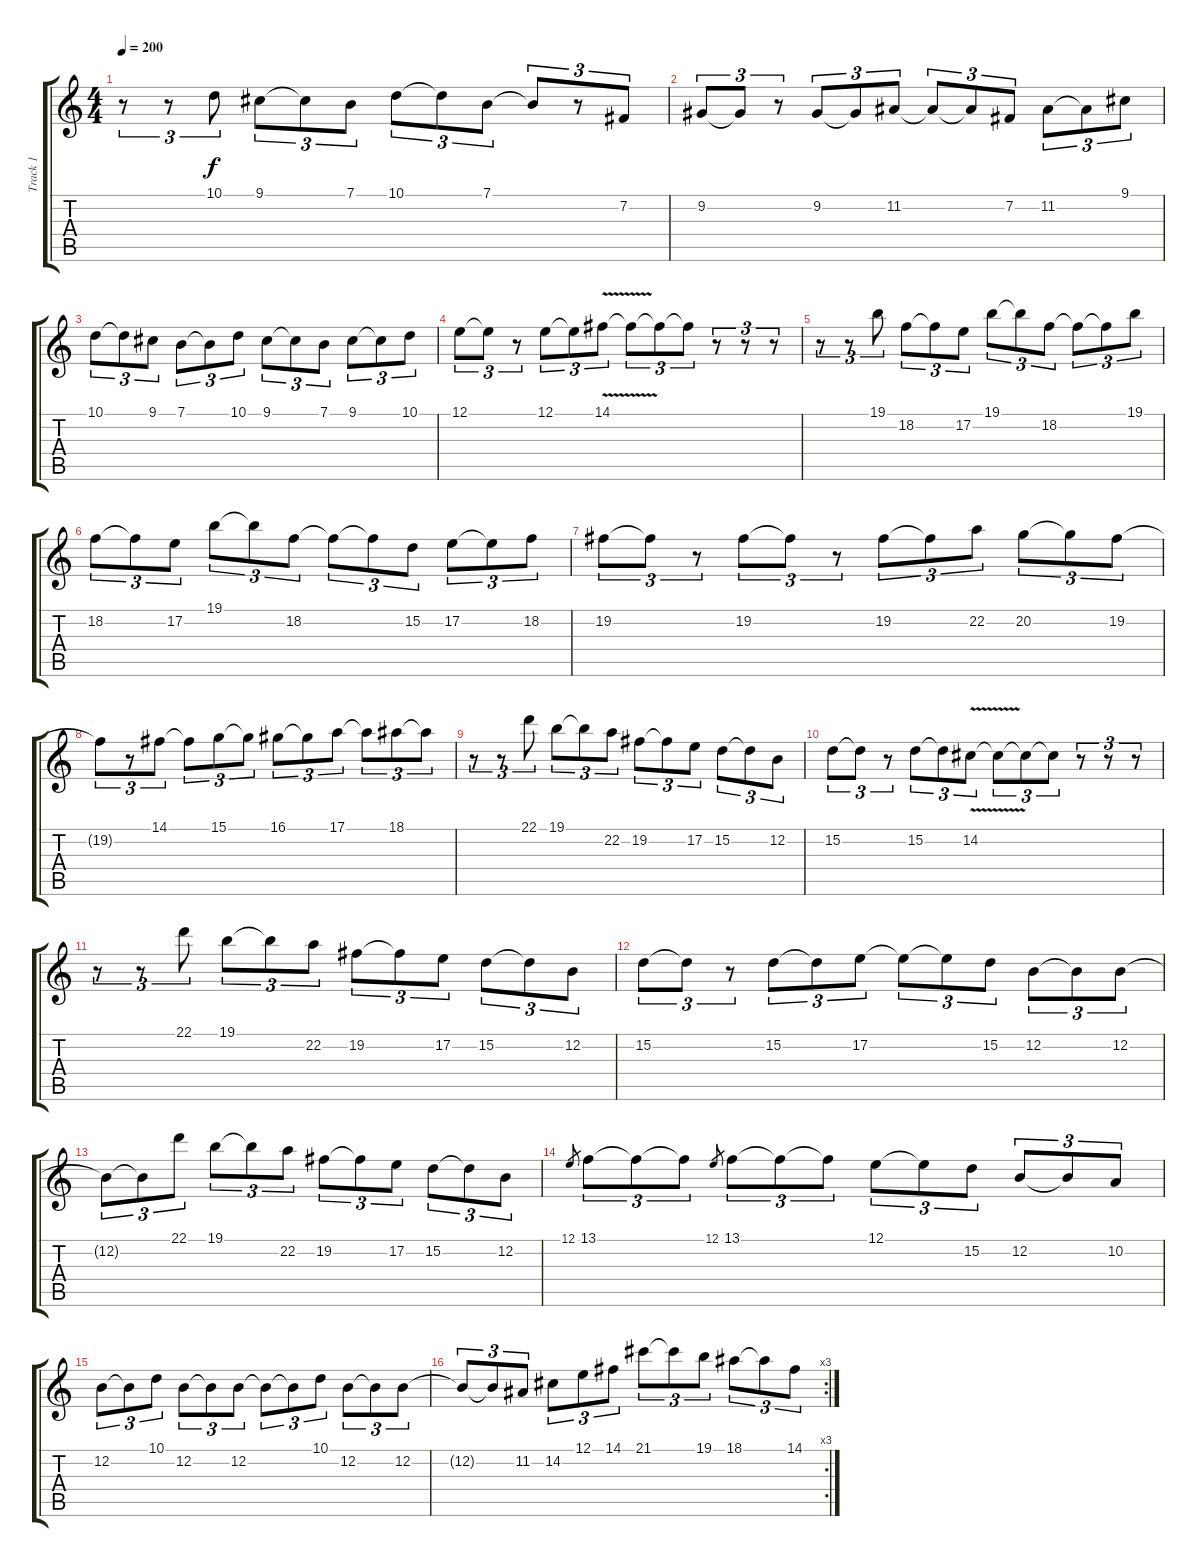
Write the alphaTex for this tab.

\track ("Track 1" "Track 1") {instrument lead5charang}
\staff {score tabs}
\tuning (E4 B3 G3 D3 A2 E2) {hide}
\ts (4 4)
\tempo 200
\clef g2
\ks c
r.8{tu (3 2) dy f} r.8{tu (3 2)} 10.1.8{tu (3 2)} 9.1.8{tu (3 2)} 9.1{t}.8{tu (3 2)} 7.1.8{tu (3 2)} 10.1.8{tu (3 2)} 10.1{t}.8{tu (3 2)} 7.1.8{tu (3 2)} 7.1{t}.8{tu (3 2)} r.8{tu (3 2)} 7.2.8{tu (3 2)} |
9.2.8{tu (3 2)} 9.2{t}.8{tu (3 2)} r.8{tu (3 2)} 9.2.8{tu (3 2)} 9.2{t}.8{tu (3 2)} 11.2.8{tu (3 2)} 11.2{t}.8{tu (3 2)} 11.2{t}.8{tu (3 2)} 7.2.8{tu (3 2)} 11.2.8{tu (3 2)} 11.2{t}.8{tu (3 2)} 9.1.8{tu (3 2)} |
10.1.8{tu (3 2)} 10.1{t}.8{tu (3 2)} 9.1.8{tu (3 2)} 7.1.8{tu (3 2)} 7.1{t}.8{tu (3 2)} 10.1.8{tu (3 2)} 9.1.8{tu (3 2)} 9.1{t}.8{tu (3 2)} 7.1.8{tu (3 2)} 9.1.8{tu (3 2)} 9.1{t}.8{tu (3 2)} 10.1.8{tu (3 2)} |
12.1.8{tu (3 2)} 12.1{t}.8{tu (3 2)} r.8{tu (3 2)} 12.1.8{tu (3 2)} 12.1{t}.8{tu (3 2)} 14.1{v}.8{tu (3 2)} 14.1{t}.8{tu (3 2)} 14.1{t}.8{tu (3 2)} 14.1{t}.8{tu (3 2)} r.8{tu (3 2)} r.8{tu (3 2)} r.8{tu (3 2)} |
r.8{tu (3 2)} r.8{tu (3 2)} 19.1.8{tu (3 2)} 18.2.8{tu (3 2)} 18.2{t}.8{tu (3 2)} 17.2.8{tu (3 2)} 19.1.8{tu (3 2)} 19.1{t}.8{tu (3 2)} 18.2.8{tu (3 2)} 18.2{t}.8{tu (3 2)} 18.2{t}.8{tu (3 2)} 19.1.8{tu (3 2)} |
18.2.8{tu (3 2)} 18.2{t}.8{tu (3 2)} 17.2.8{tu (3 2)} 19.1.8{tu (3 2)} 19.1{t}.8{tu (3 2)} 18.2.8{tu (3 2)} 18.2{t}.8{tu (3 2)} 18.2{t}.8{tu (3 2)} 15.2.8{tu (3 2)} 17.2.8{tu (3 2)} 17.2{t}.8{tu (3 2)} 18.2.8{tu (3 2)} |
19.2.8{tu (3 2)} 19.2{t}.8{tu (3 2)} r.8{tu (3 2)} 19.2.8{tu (3 2)} 19.2{t}.8{tu (3 2)} r.8{tu (3 2)} 19.2.8{tu (3 2)} 19.2{t}.8{tu (3 2)} 22.2.8{tu (3 2)} 20.2.8{tu (3 2)} 20.2{t}.8{tu (3 2)} 19.2.8{tu (3 2)} |
19.2{t}.8{tu (3 2)} r.8{tu (3 2)} 14.1.8{tu (3 2)} 14.1{t}.8{tu (3 2)} 15.1.8{tu (3 2)} 15.1{t}.8{tu (3 2)} 16.1.8{tu (3 2)} 16.1{t}.8{tu (3 2)} 17.1.8{tu (3 2)} 17.1{t}.8{tu (3 2)} 18.1.8{tu (3 2)} 18.1{t}.8{tu (3 2)} |
r.8{tu (3 2)} r.8{tu (3 2)} 22.1.8{tu (3 2)} 19.1.8{tu (3 2)} 19.1{t}.8{tu (3 2)} 22.2.8{tu (3 2)} 19.2.8{tu (3 2)} 19.2{t}.8{tu (3 2)} 17.2.8{tu (3 2)} 15.2.8{tu (3 2)} 15.2{t}.8{tu (3 2)} 12.2.8{tu (3 2)} |
15.2.8{tu (3 2)} 15.2{t}.8{tu (3 2)} r.8{tu (3 2)} 15.2.8{tu (3 2)} 15.2{t}.8{tu (3 2)} 14.2{v}.8{tu (3 2)} 14.2{t}.8{tu (3 2)} 14.2{t}.8{tu (3 2)} 14.2{t}.8{tu (3 2)} r.8{tu (3 2)} r.8{tu (3 2)} r.8{tu (3 2)} |
r.8{tu (3 2)} r.8{tu (3 2)} 22.1.8{tu (3 2)} 19.1.8{tu (3 2)} 19.1{t}.8{tu (3 2)} 22.2.8{tu (3 2)} 19.2.8{tu (3 2)} 19.2{t}.8{tu (3 2)} 17.2.8{tu (3 2)} 15.2.8{tu (3 2)} 15.2{t}.8{tu (3 2)} 12.2.8{tu (3 2)} |
15.2.8{tu (3 2)} 15.2{t}.8{tu (3 2)} r.8{tu (3 2)} 15.2.8{tu (3 2)} 15.2{t}.8{tu (3 2)} 17.2.8{tu (3 2)} 17.2{t}.8{tu (3 2)} 17.2{t}.8{tu (3 2)} 15.2.8{tu (3 2)} 12.2.8{tu (3 2)} 12.2{t}.8{tu (3 2)} 12.2.8{tu (3 2)} |
12.2{t}.8{tu (3 2)} 12.2{t}.8{tu (3 2)} 22.1.8{tu (3 2)} 19.1.8{tu (3 2)} 19.1{t}.8{tu (3 2)} 22.2.8{tu (3 2)} 19.2.8{tu (3 2)} 19.2{t}.8{tu (3 2)} 17.2.8{tu (3 2)} 15.2.8{tu (3 2)} 15.2{t}.8{tu (3 2)} 12.2.8{tu (3 2)} |
12.1.8{gr} 13.1.8{tu (3 2)} 13.1{t}.8{tu (3 2)} 13.1{t}.8{tu (3 2)} 12.1.8{gr} 13.1.8{tu (3 2)} 13.1{t}.8{tu (3 2)} 13.1{t}.8{tu (3 2)} 12.1.8{tu (3 2)} 12.1{t}.8{tu (3 2)} 15.2.8{tu (3 2)} 12.2.8{tu (3 2)} 12.2{t}.8{tu (3 2)} 10.2.8{tu (3 2)} |
12.2.8{tu (3 2)} 12.2{t}.8{tu (3 2)} 10.1.8{tu (3 2)} 12.2.8{tu (3 2)} 12.2{t}.8{tu (3 2)} 12.2.8{tu (3 2)} 12.2{t}.8{tu (3 2)} 12.2{t}.8{tu (3 2)} 10.1.8{tu (3 2)} 12.2.8{tu (3 2)} 12.2{t}.8{tu (3 2)} 12.2.8{tu (3 2)} |
\rc 3
12.2{t}.8{tu (3 2)} 12.2{t}.8{tu (3 2)} 11.2.8{tu (3 2)} 14.2.8{tu (3 2)} 12.1.8{tu (3 2)} 14.1.8{tu (3 2)} 21.1.8{tu (3 2)} 21.1{t}.8{tu (3 2)} 19.1.8{tu (3 2)} 18.1.8{tu (3 2)} 18.1{t}.8{tu (3 2)} 14.1.8{tu (3 2)}
